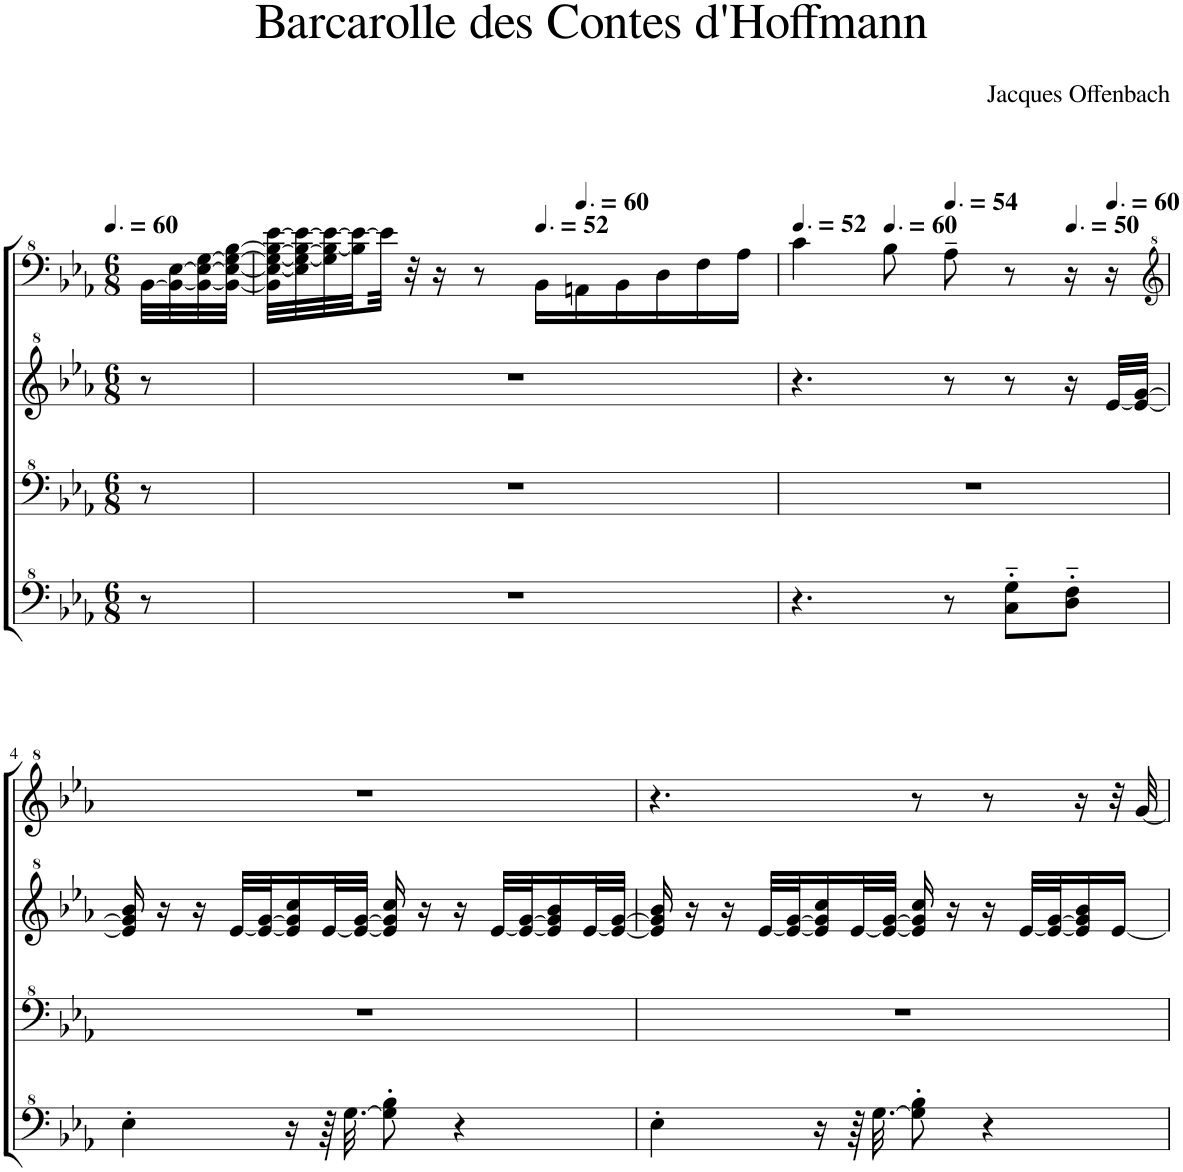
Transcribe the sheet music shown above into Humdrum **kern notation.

**kern	**kern	**kern	**kern
*part1	*part1	*part1	*part1
*staff4	*staff3	*staff2	*staff1
*I"Model III	*	*	*
*clefF^4	*clefF^4	*clefG^2	*clefF^4
*k[b-e-a-]	*k[b-e-a-]	*k[b-e-a-]	*k[b-e-a-]
*M6/8	*M6/8	*M6/8	*M6/8
*MM90	*MM90	*MM90	*MM90
=1	=1	=1	=1
8r	8r	8r	[32B-\LLL
.	.	.	32B-\_ [32e-\
.	.	.	32B-\_ 32e-\_ [32g\
.	.	.	32B-\_ 32e-\_ 32g\_ [32b-\JJJ
=2	=2	=2	=2
2.r	2.r	2.r	32B-\] 32e-\_ 32g\_ 32b-\_ [32ee-\LLL
.	.	.	32e-\] 32g\_ 32b-\_ 32ee-\_
.	.	.	32g\] 32b-\_ 32ee-\_
.	.	.	32b-\] 32ee-\_
.	.	.	32ee-\JJJ]
.	.	.	32r
.	.	.	16r
.	.	.	8r
*	*	*	*MM78
.	.	.	16B-\LL
*	*	*	*MM90
.	.	.	16An\
.	.	.	16B-\
.	.	.	16d\
.	.	.	16f\
.	.	.	16a-\JJ
=3	=3	=3	=3
*	*	*	*MM78
4.r	2.r	4.r	4cc\
*	*	*	*MM90
.	.	.	8b-\
*	*	*	*MM81
8r	.	8r	8a-~\
8c\'~ 8g\'~L	.	8r	8r
*	*	*	*MM75
8d\'~ 8f\'~J	.	16r	16r
*	*	*	*MM90
.	.	[32ee-/LLL	16r
.	.	32ee-/_ [32gg/JJJ	.
!!LO:LB:g=z
=4	=4	=4	=4
*	*	*	*clefG^2
4e-'\	2.r	16ee-/] 16gg/] 16bb-/	2.r
.	.	16r	.
.	.	16r	.
.	.	[32ee-/LLL	.
.	.	32ee-/_ [32gg/J	.
16r	.	16ee-/] 16gg/] 16ccc/	.
64r	.	[32ee-/L	.
[32.g\	.	.	.
.	.	32ee-/_ [32gg/JJJ	.
8g\]' 8b-\'	.	16ee-/] 16gg/] 16ccc/	.
.	.	16r	.
4r	.	16r	.
.	.	[32ee-/LLL	.
.	.	32ee-/_ [32gg/J	.
.	.	16ee-/] 16gg/] 16bb-/	.
.	.	[32ee-/L	.
.	.	32ee-/_ [32gg/JJJ	.
=5	=5	=5	=5
4e-'\	2.r	16ee-/] 16gg/] 16bb-/	4.r
.	.	16r	.
.	.	16r	.
.	.	[32ee-/LLL	.
.	.	32ee-/_ [32gg/J	.
16r	.	16ee-/] 16gg/] 16ccc/	.
64r	.	[32ee-/L	.
[32.g\	.	.	.
.	.	32ee-/_ [32gg/JJJ	.
8g\]' 8b-\'	.	16ee-/] 16gg/] 16ccc/	8r
.	.	16r	.
4r	.	16r	8r
.	.	[32ee-/LLL	.
.	.	32ee-/_ [32gg/J	.
.	.	16ee-/] 16gg/] 16bb-/	16r
.	.	[16ee-/JJ	32r
.	.	.	[32gg/
=	=	=	=
*-	*-	*-	*-
